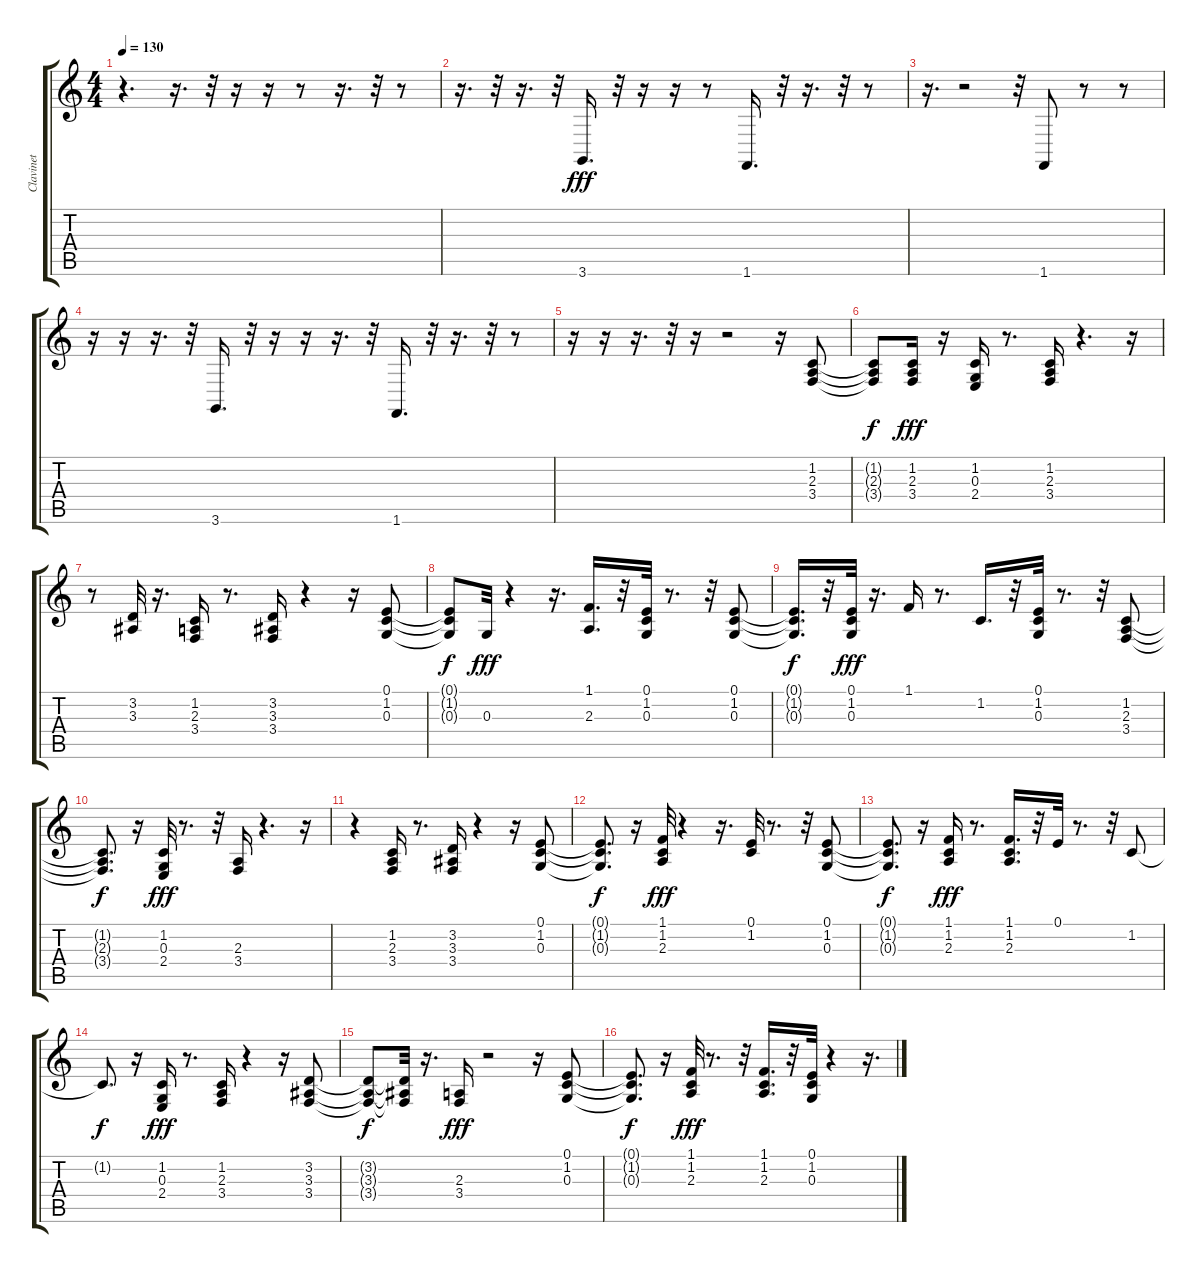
\track ("Clavinet            " "Clavinet  ") {instrument clavinet}
\staff {score tabs}
\tuning (E4 B3 G3 D3 A2 E2) {hide}
\ts (4 4)
\tempo 130
\clef g2
\ks c
r.4{d dy fff} r.16{d} r.32 r.16 r.16 r.8 r.16{d} r.32 r.8 |
r.16{d} r.32 r.16{d} r.32 3.6.16{d} r.32 r.16 r.16 r.8 1.6.16{d} r.32 r.16{d} r.32 r.8 |
r.16{d} r.2 r.32 1.6.8 r.8 r.8 |
r.16 r.16 r.16{d} r.32 3.6.16{d} r.32 r.16 r.16 r.16{d} r.32 1.6.16{d} r.32 r.16{d} r.32 r.8 |
r.16 r.16 r.16{d} r.32 r.16 r.2 r.16 (1.2 2.3 3.4).8 |
(1.2{t} 2.3{t} 3.4{t}).8{dy f} (1.2 2.3 3.4).16{dy fff} r.16 (1.2 0.3 2.4).16 r.8{d} (1.2 2.3 3.4).16 r.4{d} r.16 |
r.8 (3.2 3.3).32 r.16{d} (1.2 2.3 3.4).16 r.8{d} (3.2 3.3 3.4).16 r.4 r.16 (0.1 1.2 0.3).8 |
(0.1{t} 1.2{t} 0.3{t}).8{dy f} 0.3.32{dy fff} r.4 r.16{d} (1.1 2.3).16{d} r.32 (0.1 1.2 0.3).32 r.8{d} r.32 (0.1 1.2 0.3).8 |
(0.1{t} 1.2{t} 0.3{t}).16{d dy f} r.32 (0.1 1.2 0.3).32{dy fff} r.16{d} 1.1.16 r.8{d} 1.2.16{d} r.32 (0.1 1.2 0.3).32 r.8{d} r.32 (1.2 2.3 3.4).8 |
(1.2{t} 2.3{t} 3.4{t}).8{d dy f} r.16 (1.2 0.3 2.4).32{dy fff} r.8{d} r.32 (2.3 3.4).16 r.4{d} r.16 |
r.4 (1.2 2.3 3.4).16 r.8{d} (3.2 3.3 3.4).16 r.4 r.16 (0.1 1.2 0.3).8 |
(0.1{t} 1.2{t} 0.3{t}).8{d dy f} r.16 (1.1 1.2 2.3).32{dy fff} r.4 r.16{d} (0.1 1.2).32 r.8{d} r.32 (0.1 1.2 0.3).8 |
(0.1{t} 1.2{t} 0.3{t}).8{d dy f} r.16 (1.1 1.2 2.3).16{dy fff} r.8{d} (1.1 1.2 2.3).16{d} r.32 0.1.32 r.8{d} r.32 1.2.8 |
1.2{t}.8{d dy f} r.16 (1.2 0.3 2.4).16{dy fff} r.8{d} (1.2 2.3 3.4).16 r.4 r.16 (3.2 3.3 3.4).8 |
(3.2{t} 3.3{t} 3.4{t}).8{dy f} (3.2{t} 3.3{t} 3.4{t}).32 r.16{d} (2.3 3.4).16{dy fff} r.2 r.16 (0.1 1.2 0.3).8 |
(0.1{t} 1.2{t} 0.3{t}).8{d dy f} r.16 (1.1 1.2 2.3).32{dy fff} r.8{d} r.32 (1.1 1.2 2.3).16{d} r.32 (0.1 1.2 0.3).32 r.4 r.16{d}
